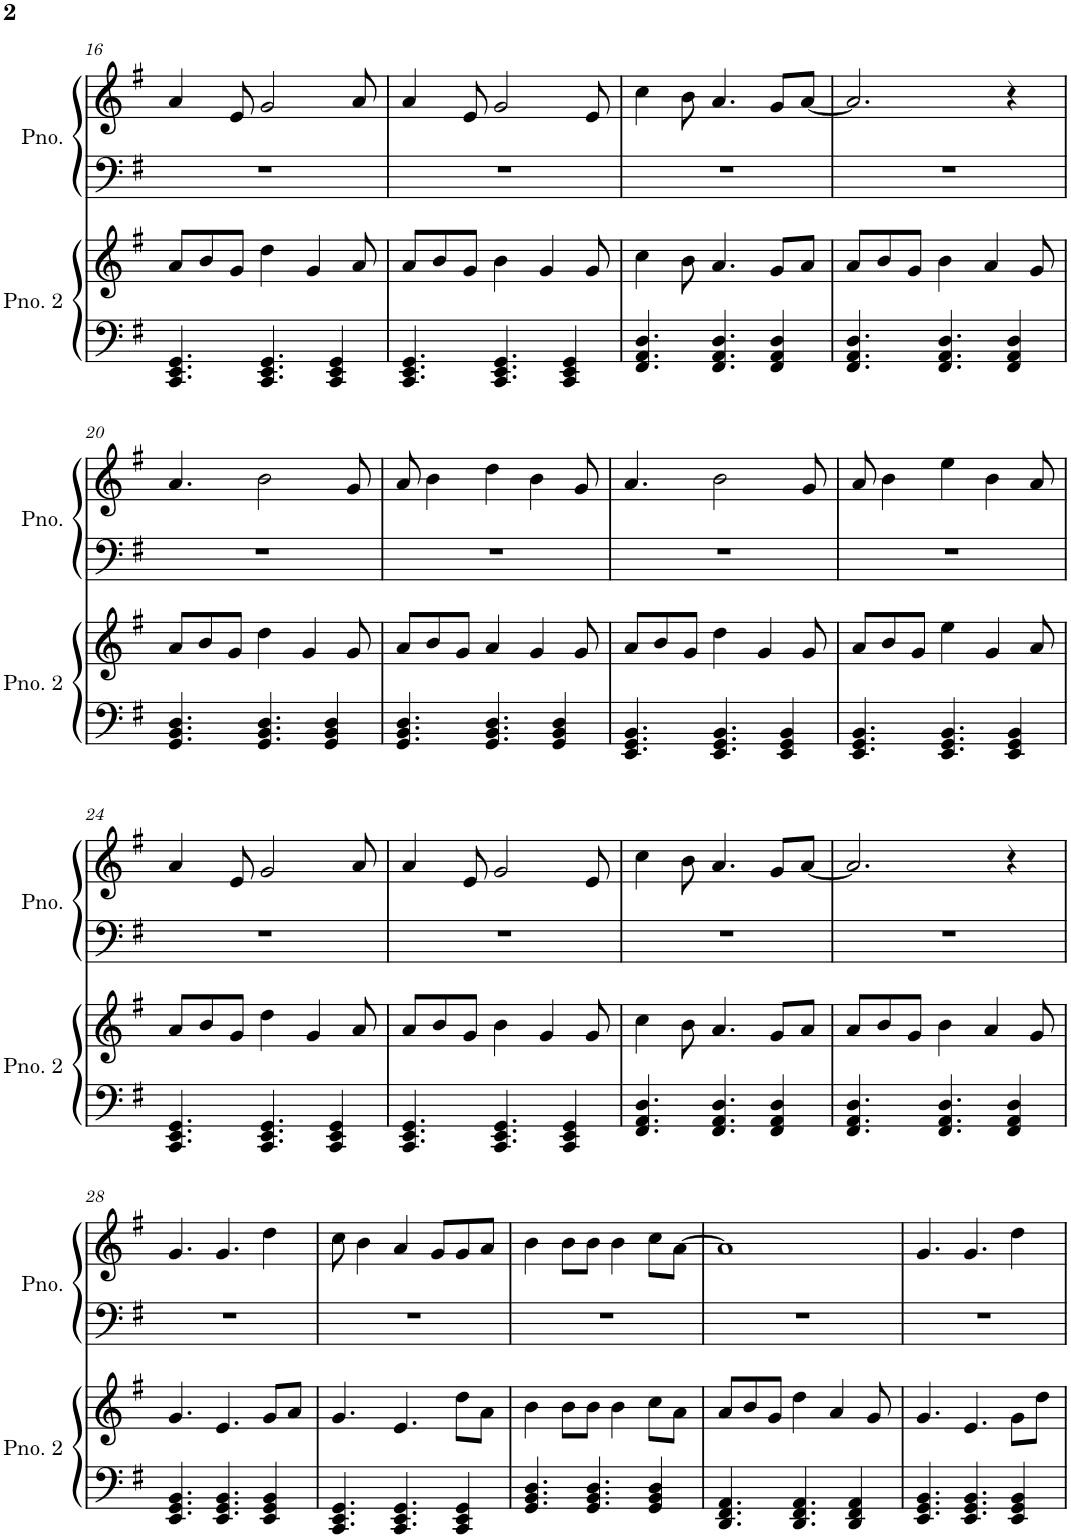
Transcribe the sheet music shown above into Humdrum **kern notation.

**kern	**kern	**kern	**kern
*part2	*part2	*part1	*part1
*staff4	*staff3	*staff2	*staff1
*I"鋼琴 2	*	*I"鋼琴	*
!!LO:PB:g=z
*clefF4	*clefG2	*clefF4	*clefG2
*k[f#]	*k[f#]	*k[f#]	*k[f#]
*M4/4	*M4/4	*M4/4	*M4/4
=16	=16	=16	=16
4.CC/ 4.EE/ 4.GG/	8a/L	1r	4a/
.	8b/	.	.
.	8g/J	.	8e/
4.CC/ 4.EE/ 4.GG/	4dd\	.	2g/
.	4g/	.	.
4CC/ 4EE/ 4GG/	.	.	.
.	8a/	.	8a/
=17	=17	=17	=17
4.CC/ 4.EE/ 4.GG/	8a/L	1r	4a/
.	8b/	.	.
.	8g/J	.	8e/
4.CC/ 4.EE/ 4.GG/	4b\	.	2g/
.	4g/	.	.
4CC/ 4EE/ 4GG/	.	.	.
.	8g/	.	8e/
=18	=18	=18	=18
4.FF#/ 4.AA/ 4.D/	4cc\	1r	4cc\
.	8b\	.	8b\
4.FF#/ 4.AA/ 4.D/	4.a/	.	4.a/
4FF#/ 4AA/ 4D/	8g/L	.	8g/L
.	8a/J	.	[8a/J
=19	=19	=19	=19
4.FF#/ 4.AA/ 4.D/	8a/L	1r	2.a/]
.	8b/	.	.
.	8g/J	.	.
4.FF#/ 4.AA/ 4.D/	4b\	.	.
.	4a/	.	.
4FF#/ 4AA/ 4D/	.	.	4r
.	8g/	.	.
!!LO:LB:g=z
=20	=20	=20	=20
4.GG/ 4.BB/ 4.D/	8a/L	1r	4.a/
.	8b/	.	.
.	8g/J	.	.
4.GG/ 4.BB/ 4.D/	4dd\	.	2b\
.	4g/	.	.
4GG/ 4BB/ 4D/	.	.	.
.	8g/	.	8g/
=21	=21	=21	=21
4.GG/ 4.BB/ 4.D/	8a/L	1r	8a/
.	8b/	.	4b\
.	8g/J	.	.
4.GG/ 4.BB/ 4.D/	4a/	.	4dd\
.	4g/	.	4b\
4GG/ 4BB/ 4D/	.	.	.
.	8g/	.	8g/
=22	=22	=22	=22
4.EE/ 4.GG/ 4.BB/	8a/L	1r	4.a/
.	8b/	.	.
.	8g/J	.	.
4.EE/ 4.GG/ 4.BB/	4dd\	.	2b\
.	4g/	.	.
4EE/ 4GG/ 4BB/	.	.	.
.	8g/	.	8g/
=23	=23	=23	=23
4.EE/ 4.GG/ 4.BB/	8a/L	1r	8a/
.	8b/	.	4b\
.	8g/J	.	.
4.EE/ 4.GG/ 4.BB/	4ee\	.	4ee\
.	4g/	.	4b\
4EE/ 4GG/ 4BB/	.	.	.
.	8a/	.	8a/
!!LO:LB:g=z
=24	=24	=24	=24
4.CC/ 4.EE/ 4.GG/	8a/L	1r	4a/
.	8b/	.	.
.	8g/J	.	8e/
4.CC/ 4.EE/ 4.GG/	4dd\	.	2g/
.	4g/	.	.
4CC/ 4EE/ 4GG/	.	.	.
.	8a/	.	8a/
=25	=25	=25	=25
4.CC/ 4.EE/ 4.GG/	8a/L	1r	4a/
.	8b/	.	.
.	8g/J	.	8e/
4.CC/ 4.EE/ 4.GG/	4b\	.	2g/
.	4g/	.	.
4CC/ 4EE/ 4GG/	.	.	.
.	8g/	.	8e/
=26	=26	=26	=26
4.FF#/ 4.AA/ 4.D/	4cc\	1r	4cc\
.	8b\	.	8b\
4.FF#/ 4.AA/ 4.D/	4.a/	.	4.a/
4FF#/ 4AA/ 4D/	8g/L	.	8g/L
.	8a/J	.	[8a/J
=27	=27	=27	=27
4.FF#/ 4.AA/ 4.D/	8a/L	1r	2.a/]
.	8b/	.	.
.	8g/J	.	.
4.FF#/ 4.AA/ 4.D/	4b\	.	.
.	4a/	.	.
4FF#/ 4AA/ 4D/	.	.	4r
.	8g/	.	.
!!LO:LB:g=z
=28	=28	=28	=28
4.EE/ 4.GG/ 4.BB/	4.g/	1r	4.g/
4.EE/ 4.GG/ 4.BB/	4.e/	.	4.g/
4EE/ 4GG/ 4BB/	8g/L	.	4dd\
.	8a/J	.	.
=29	=29	=29	=29
4.CC/ 4.EE/ 4.GG/	4.g/	1r	8cc\
.	.	.	4b\
4.CC/ 4.EE/ 4.GG/	4.e/	.	4a/
.	.	.	8g/L
4CC/ 4EE/ 4GG/	8dd\L	.	8g/
.	8a\J	.	8a/J
=30	=30	=30	=30
4.GG/ 4.BB/ 4.D/	4b\	1r	4b\
.	8b\L	.	8b\L
4.GG/ 4.BB/ 4.D/	8b\J	.	8b\J
.	4b\	.	4b\
4GG/ 4BB/ 4D/	8cc\L	.	8cc\L
.	8a\J	.	[8a\J
=31	=31	=31	=31
4.DD/ 4.FF#/ 4.AA/	8a/L	1r	1a]
.	8b/	.	.
.	8g/J	.	.
4.DD/ 4.FF#/ 4.AA/	4dd\	.	.
.	4a/	.	.
4DD/ 4FF#/ 4AA/	.	.	.
.	8g/	.	.
=32	=32	=32	=32
4.EE/ 4.GG/ 4.BB/	4.g/	1r	4.g/
4.EE/ 4.GG/ 4.BB/	4.e/	.	4.g/
4EE/ 4GG/ 4BB/	8g\L	.	4dd\
.	8dd\J	.	.
=	=	=	=
*-	*-	*-	*-
